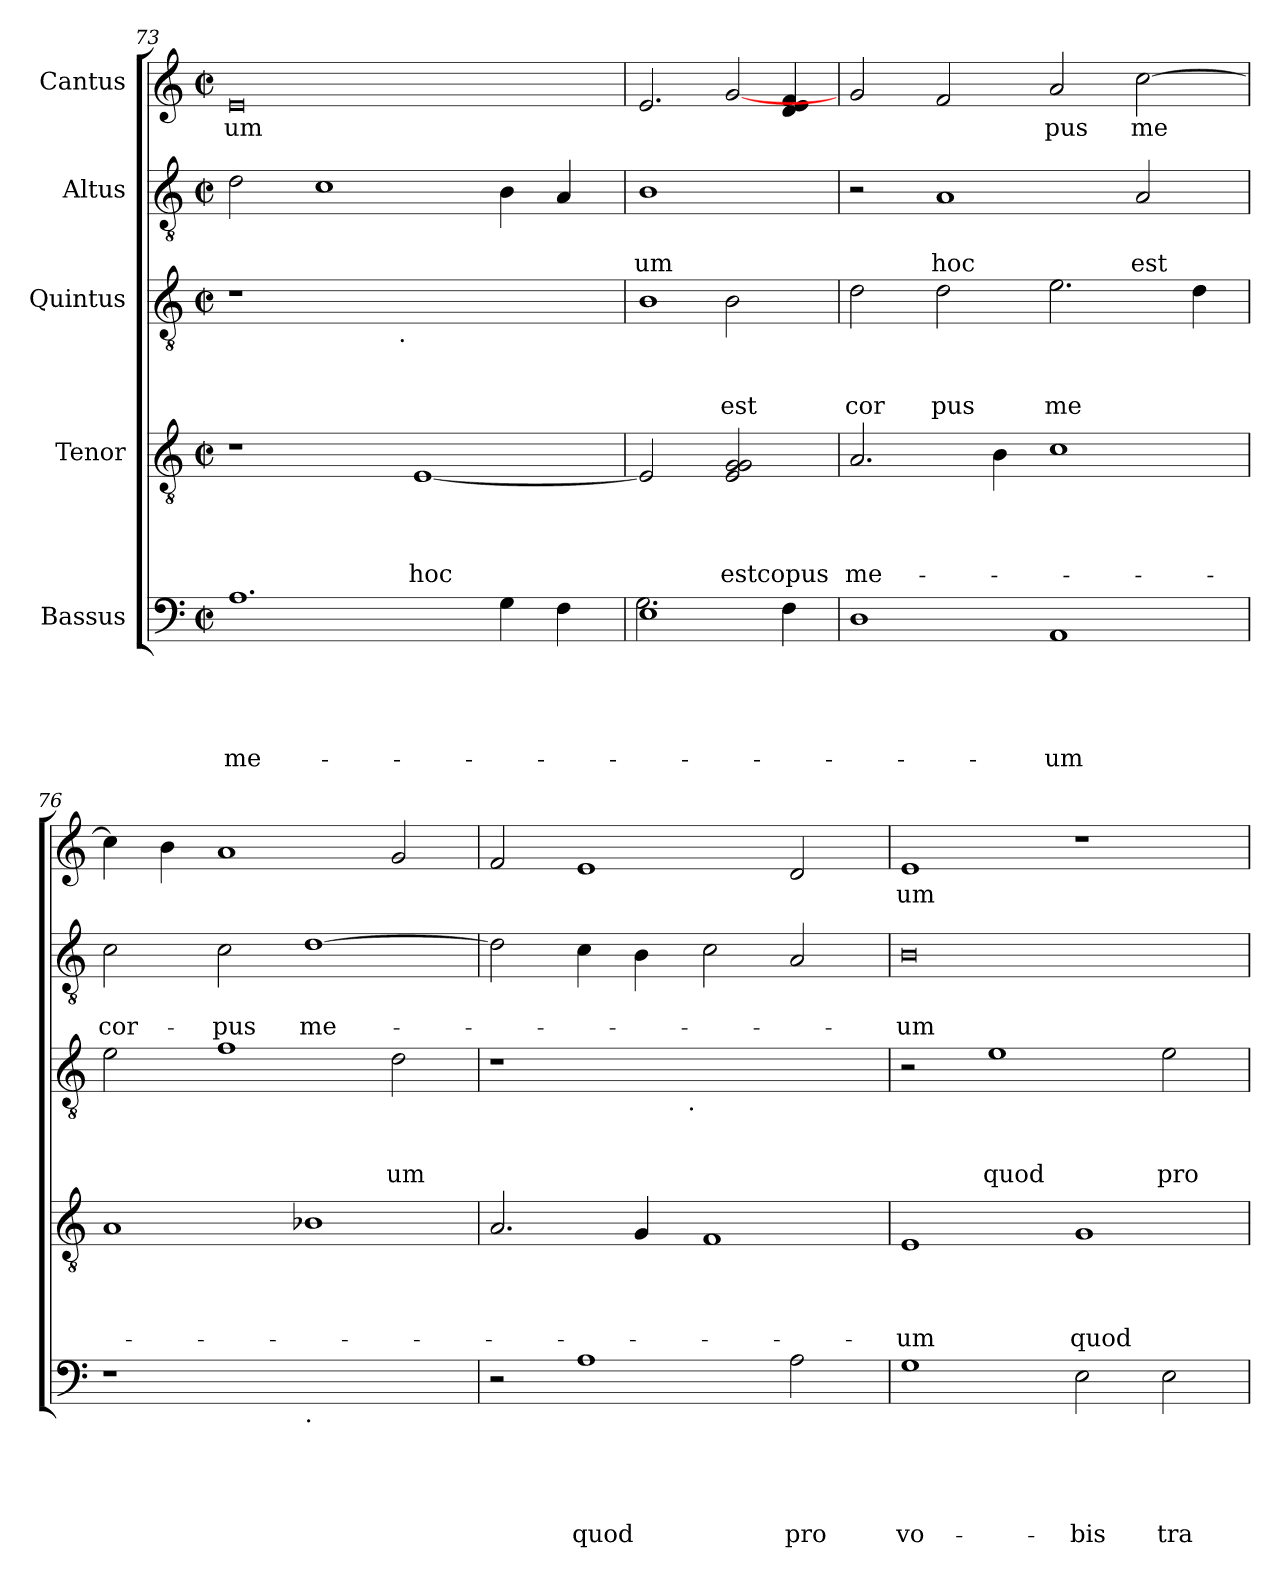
**kern	**text	**text	**text	**text	**text	**kern	**text	**text	**text	**text	**kern	**text	**text	**text	**kern	**text	**text	**kern	**text
*part5	*part5	*part5	*part5	*part5	*part5	*part4	*part4	*part4	*part4	*part4	*part3	*part3	*part3	*part3	*part2	*part2	*part2	*part1	*part1
*staff5	*staff5	*staff5	*staff5	*staff5	*staff5	*staff4	*staff4	*staff4	*staff4	*staff4	*staff3	*staff3	*staff3	*staff3	*staff2	*staff2	*staff2	*staff1	*staff1
*I"Bassus	*	*	*	*	*	*I"Tenor	*	*	*	*	*I"Quintus	*	*	*	*I"Altus	*	*	*I"Cantus	*
!!LO:PB:g=z
*clefF4	*	*	*	*	*	*clefGv2	*	*	*	*	*clefGv2	*	*	*	*clefGv2	*	*	*clefG2	*
*k[]	*	*	*	*	*	*k[]	*	*	*	*	*k[]	*	*	*	*k[]	*	*	*k[]	*
*C:	*	*	*	*	*	*C:	*	*	*	*	*C:	*	*	*	*C:	*	*	*C:	*
*M2/2	*	*	*	*	*	*M2/2	*	*	*	*	*M2/2	*	*	*	*M2/2	*	*	*M2/2	*
*met(c|)	*	*	*	*	*	*met(c|)	*	*	*	*	*met(c|)	*	*	*	*met(c|)	*	*	*met(c|)	*
=73	=73	=73	=73	=73	=73	=73	=73	=73	=73	=73	=73	=73	=73	=73	=73	=73	=73	=73	=73
!	!	!	!	!	!LO:LY:b	!	!	!	!	!	!	!	!	!	!	!	!	!	!LO:LY:b
*	*	*	*	*	*	*	*	*	*	*	*^	*	*	*	*	*	*	*	*
1.A	.	.	.	.	me-	1r	.	.	.	.	1r	2ryy	.	.	.	2d\	.	.	0e	-um
.	.	.	.	.	.	.	.	.	.	.	.	4...ryy	.	.	.	1c	.	.	.	.
!	!	!	!	!	!	!	!	!	!	!	!	!LO:TX:b:t=.	!	!	!	!	!	!	!	!
.	.	.	.	.	.	.	.	.	.	.	.	1ryy	.	.	.	.	.	.	.	.
!	!	!	!	!	!	!	!	!	!	!LO:LY:b	!	!	!	!	!	!	!	!	!	!
.	.	.	.	.	.	[<1E	.	.	.	hoc	1ryy	.	.	.	.	.	.	.	.	.
4G\	.	.	.	.	.	.	.	.	.	.	.	.	.	.	.	4B\	.	.	.	.
4F\	.	.	.	.	.	.	.	.	.	.	.	.	.	.	.	4A/	.	.	.	.
.	.	.	.	.	.	.	.	.	.	.	.	32ryy	.	.	.	.	.	.	.	.
=74	=74	=74	=74	=74	=74	=74	=74	=74	=74	=74	=74	=74	=74	=74	=74	=74	=74	=74	=74	=74
*^	*	*	*	*	*	*	*	*	*	*	*	*	*	*	*	*	*	*	*	*
!	!	!	!	!	!	!	!	!	!	!	!	!	!	!	!	!	!	!	!LO:LY:b	!	!
*	*	*	*	*	*	*	*	*	*	*	*	*	*	*	*	*	*	*	*	*^	*
1E	2.G\	.	.	.	.	.	2E/]	.	.	.	.	1B	2ryy	.	.	.	1B	.	um	2.e/	2ryy	.
!	!	!	!	!	!	!	!	!	!	!	!LO:LY:b	!	!	!	!	!LO:LY:b	!	!	!	!	!	!
.	.	.	.	.	.	.	2E/ 2G/ 2G/	.	.	.	estcopus	.	2B\	.	.	est	.	.	.	.	[<2g/	.
.	4F\	.	.	.	.	.	.	.	.	.	.	.	.	.	.	.	.	.	.	4d/ 4e/ 4f/	.	.
*	*	*	*	*	*	*	*	*	*	*	*	*v	*v	*	*	*	*	*	*	*v	*v	*
=75	=75	=75	=75	=75	=75	=75	=75	=75	=75	=75	=75	=75	=75	=75	=75	=75	=75	=75	=75	=75
!	!	!	!	!	!	!	!	!	!	!	!LO:LY:b	!	!	!	!LO:LY:b	!	!	!	!	!
*v	*v	*	*	*	*	*	*	*	*	*	*	*	*	*	*	*	*	*	*	*
1D	.	.	.	.	.	2.A/	.	.	.	me-	2d\	.	.	cor	2r	.	.	2g/	.
!	!	!	!	!	!	!	!	!	!	!	!	!	!	!LO:LY:b	!	!	!LO:LY:b	!	!
.	.	.	.	.	.	.	.	.	.	.	2d\	.	.	pus	1A	.	hoc	2f/	.
.	.	.	.	.	.	4B\	.	.	.	.	.	.	.	.	.	.	.	.	.
!	!	!	!	!	!LO:LY:b	!	!	!	!	!	!	!	!	!LO:LY:b	!	!	!	!	!LO:LY:b
1AA	.	.	.	.	-um	1c	.	.	.	.	2.e\	.	.	me	.	.	.	2a/	pus
!	!	!	!	!	!	!	!	!	!	!	!	!	!	!	!	!	!LO:LY:b	!	!LO:LY:b
.	.	.	.	.	.	.	.	.	.	.	.	.	.	.	2A/	.	est	[>2cc\	me
.	.	.	.	.	.	.	.	.	.	.	4d\	.	.	.	.	.	.	.	.
=76	=76	=76	=76	=76	=76	=76	=76	=76	=76	=76	=76	=76	=76	=76	=76	=76	=76	=76	=76
!	!	!	!	!	!	!	!	!	!	!	!	!	!	!	!	!	!LO:LY:b	!	!
1r	.	.	.	.	.	1A	.	.	.	.	2e\	.	.	.	2c\	.	cor-	4cc\]	.
.	.	.	.	.	.	.	.	.	.	.	.	.	.	.	.	.	.	4b\	.
!	!	!	!	!	!	!	!	!	!	!	!	!	!	!	!	!	!LO:LY:b	!	!
.	.	.	.	.	.	.	.	.	.	.	1f	.	.	.	2c\	.	-pus	1a	.
!LO:TX:b:t=.	!	!	!	!	!	!	!	!	!	!	!	!	!	!	!	!	!	!	!
!	!	!	!	!	!	!	!	!	!	!	!	!	!	!	!	!	!LO:LY:b	!	!
1ryy	.	.	.	.	.	1B-X	.	.	.	.	.	.	.	.	[>1d	.	me-	.	.
!	!	!	!	!	!	!	!	!	!	!	!	!	!	!LO:LY:b	!	!	!	!	!
.	.	.	.	.	.	.	.	.	.	.	2d\	.	.	um	.	.	.	2g/	.
=77	=77	=77	=77	=77	=77	=77	=77	=77	=77	=77	=77	=77	=77	=77	=77	=77	=77	=77	=77
*	*	*	*	*	*	*	*	*	*	*	*^	*	*	*	*	*	*	*	*
2r	.	.	.	.	.	2.A/	.	.	.	.	1r	2ryy	.	.	.	2d\]	.	.	2f/	.
!	!	!	!	!	!LO:LY:b	!	!	!	!	!	!	!	!	!	!	!	!	!	!	!
1A	.	.	.	.	quod	.	.	.	.	.	.	4...ryy	.	.	.	4c\	.	.	1e	.
.	.	.	.	.	.	4G/	.	.	.	.	.	.	.	.	.	4B\	.	.	.	.
!	!	!	!	!	!	!	!	!	!	!	!	!LO:TX:b:t=.	!	!	!	!	!	!	!	!
.	.	.	.	.	.	.	.	.	.	.	.	1ryy	.	.	.	.	.	.	.	.
.	.	.	.	.	.	1F	.	.	.	.	1ryy	.	.	.	.	2c\	.	.	.	.
!	!	!	!	!	!LO:LY:b	!	!	!	!	!	!	!	!	!	!	!	!	!	!	!
2A\	.	.	.	.	pro	.	.	.	.	.	.	.	.	.	.	2A/	.	.	2d/	.
.	.	.	.	.	.	.	.	.	.	.	.	32ryy	.	.	.	.	.	.	.	.
=78	=78	=78	=78	=78	=78	=78	=78	=78	=78	=78	=78	=78	=78	=78	=78	=78	=78	=78	=78	=78
!	!	!	!	!	!LO:LY:b	!	!	!	!	!LO:LY:b	!	!	!	!	!	!	!	!LO:LY:b	!	!LO:LY:b
*	*	*	*	*	*	*	*	*	*	*	*v	*v	*	*	*	*	*	*	*	*
1G	.	.	.	.	vo-	1E	.	.	.	-um	2r	.	.	.	0B	.	-um	1e	um
!	!	!	!	!	!	!	!	!	!	!	!	!	!	!LO:LY:b	!	!	!	!	!
.	.	.	.	.	.	.	.	.	.	.	1e	.	.	quod	.	.	.	.	.
!	!	!	!	!	!LO:LY:b	!	!	!	!	!LO:LY:b	!	!	!	!	!	!	!	!	!
2E\	.	.	.	.	-bis	1G	.	.	.	quod	.	.	.	.	.	.	.	1r	.
!	!	!	!	!	!LO:LY:b	!	!	!	!	!	!	!	!	!LO:LY:b	!	!	!	!	!
2E\	.	.	.	.	tra-	.	.	.	.	.	2e\	.	.	pro	.	.	.	.	.
=	=	=	=	=	=	=	=	=	=	=	=	=	=	=	=	=	=	=	=
*-	*-	*-	*-	*-	*-	*-	*-	*-	*-	*-	*-	*-	*-	*-	*-	*-	*-	*-	*-
